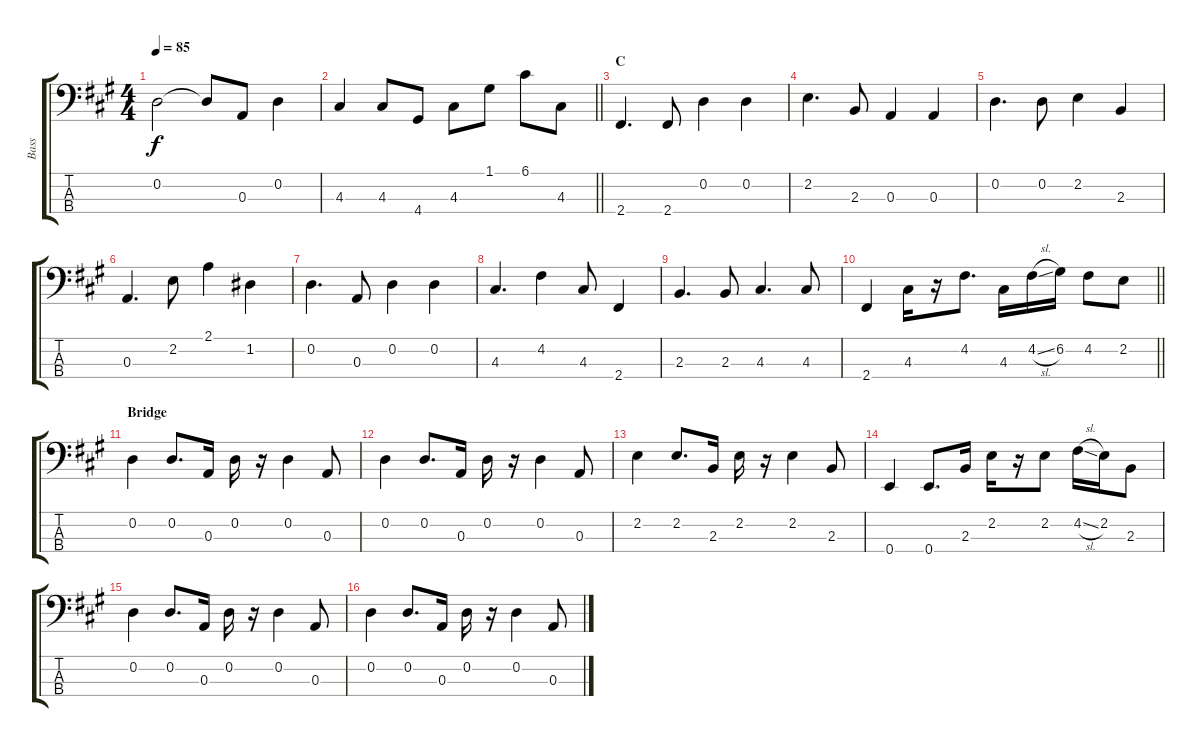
\track ("Bass" "Bass") {instrument electricbassfinger}
\staff {score tabs}
\tuning (G2 D2 A1 E1) {hide}
\ts (4 4)
\tempo 85
\clef f4
\ks a
0.2.2{dy f} 0.2{t}.8 0.3.8 0.2.4 |
\barLineRight lightlight
4.3.4 4.3.8 4.4.8 4.3.8 1.1.8 6.1.8 4.3.8 |
\section ("" "C")
2.4.4{d} 2.4.8 0.2.4 0.2.4 |
2.2.4{d} 2.3.8 0.3.4 0.3.4 |
0.2.4{d} 0.2.8 2.2.4 2.3.4 |
0.3.4{d} 2.2.8 2.1.4 1.2.4 |
0.2.4{d} 0.3.8 0.2.4 0.2.4 |
4.3.4{d} 4.2.4 4.3.8 2.4.4 |
2.3.4{d} 2.3.8 4.3.4{d} 4.3.8 |
\barLineRight lightlight
2.4.4 4.3.16 r.16 4.2.8{d} 4.3.16 4.2{sl}.16 6.2.16 4.2.8 2.2.8 |
\section ("" "Bridge")
0.2.4 0.2.8{d} 0.3.16 0.2.16 r.16 0.2.4 0.3.8 |
0.2.4 0.2.8{d} 0.3.16 0.2.16 r.16 0.2.4 0.3.8 |
2.2.4 2.2.8{d} 2.3.16 2.2.16 r.16 2.2.4 2.3.8 |
0.4.4 0.4.8{d} 2.3.16 2.2.16 r.16 2.2.8 4.2{sl}.16 2.2.16 2.3.8 |
0.2.4 0.2.8{d} 0.3.16 0.2.16 r.16 0.2.4 0.3.8 |
0.2.4 0.2.8{d} 0.3.16 0.2.16 r.16 0.2.4 0.3.8
